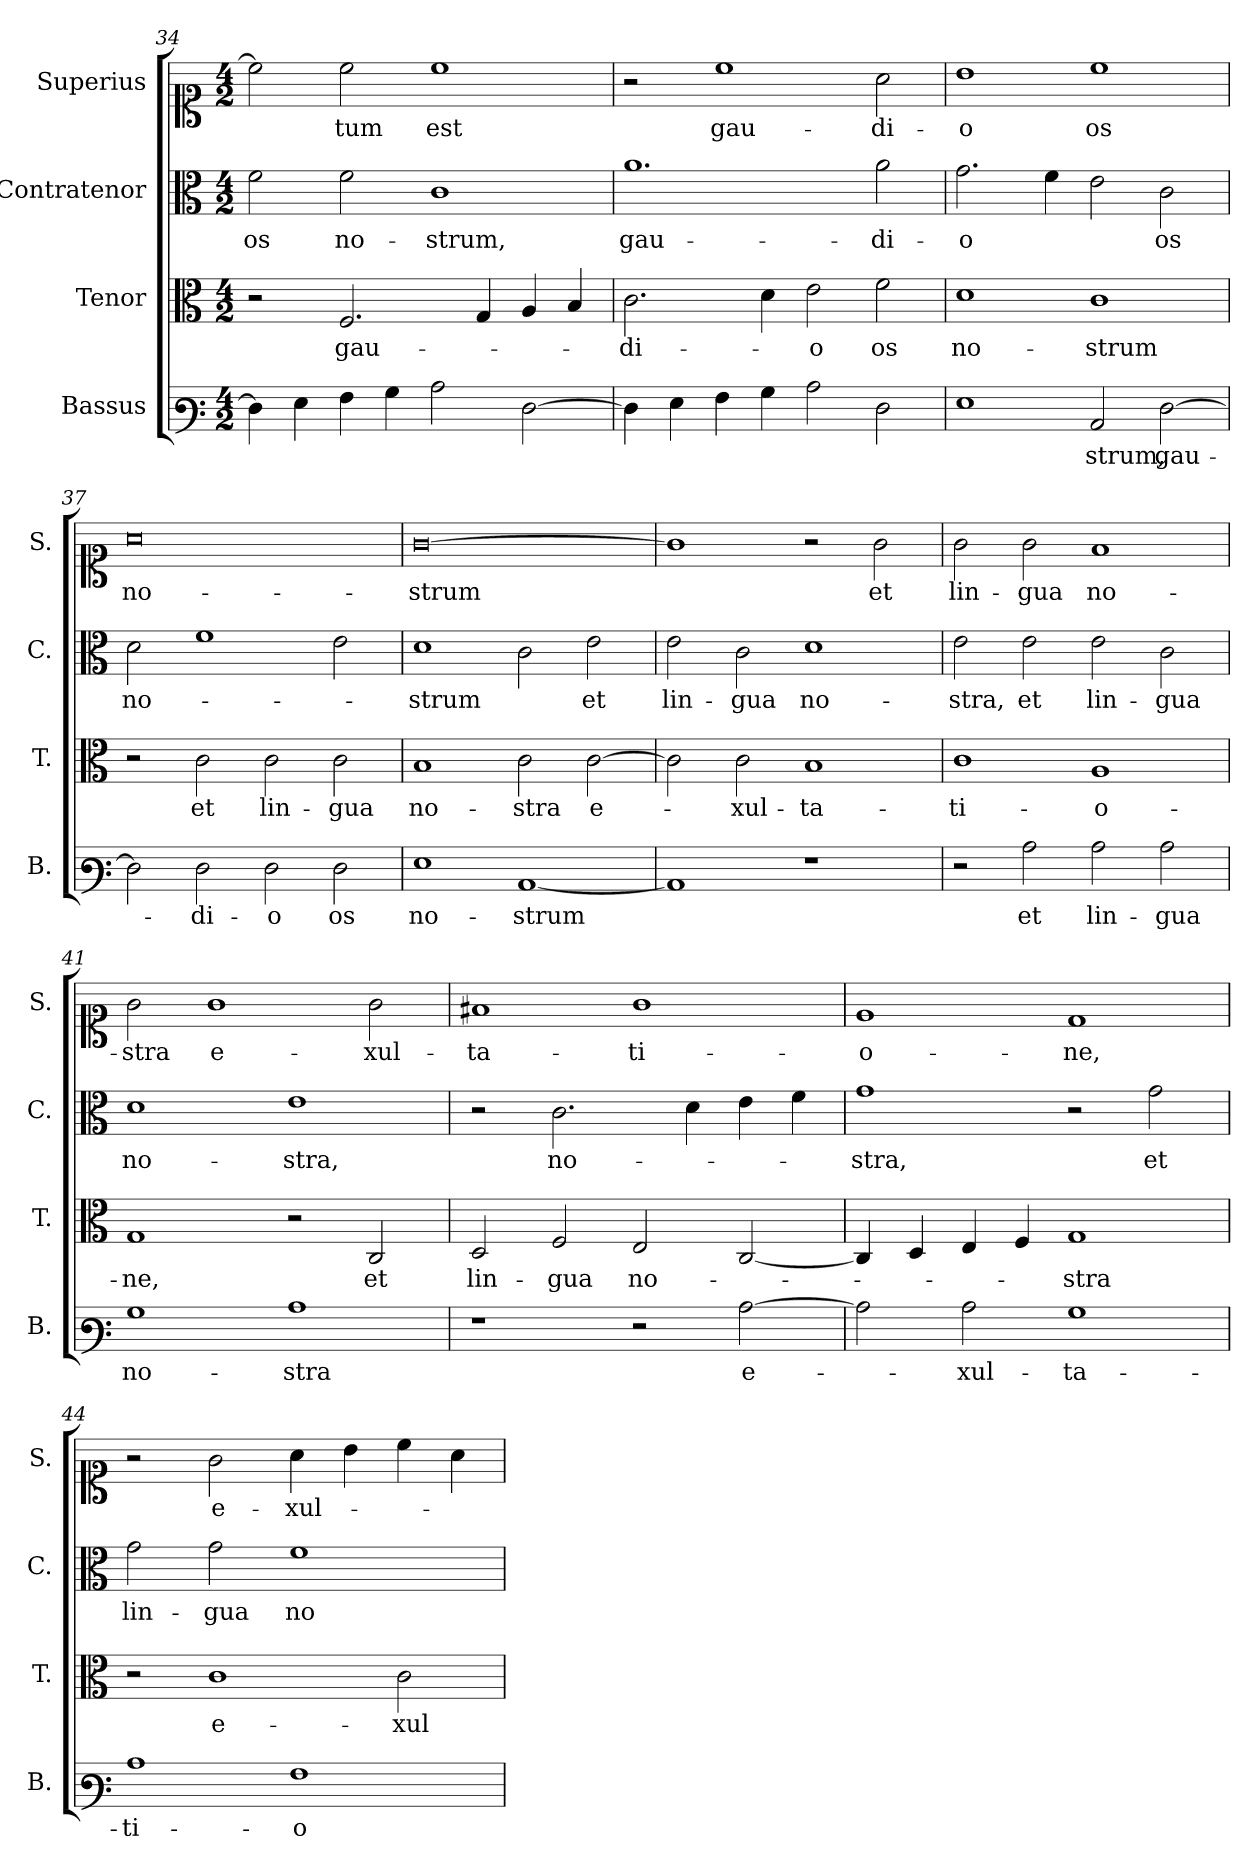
**kern	**text	**kern	**text	**kern	**text	**kern	**text
*part4	*part4	*part3	*part3	*part2	*part2	*part1	*part1
*staff4	*staff4	*staff3	*staff3	*staff2	*staff2	*staff1	*staff1
*I"Bassus	*	*I"Tenor	*	*I"Contratenor	*	*I"Superius	*
*I'B.	*	*I'T.	*	*I'C.	*	*I'S.	*
*clefF3	*	*clefC3	*	*clefC3	*	*clefC1	*
*k[]	*	*k[]	*	*k[]	*	*k[]	*
*M4/2	*	*M4/2	*	*M4/2	*	*M4/2	*
=34	=34	=34	=34	=34	=34	=34	=34
4F\]	.	2r	.	2f\	os	2cc\]	.
4G\	.	.	.	.	.	.	.
4A\	.	2.F/	gau-	2f\	no-	2cc\	-tum
4B\	.	.	.	.	.	.	.
2c\	.	.	.	1c	-strum,	1cc	est
.	.	4G/	.	.	.	.	.
[2F\	.	4A/	.	.	.	.	.
.	.	4B/	.	.	.	.	.
=35	=35	=35	=35	=35	=35	=35	=35
4F\]	.	2.c\	-di-	1.a	gau-	2r	.
4G\	.	.	.	.	.	.	.
4A\	.	.	.	.	.	1cc	gau-
4B\	.	4d\	.	.	.	.	.
2c\	.	2e\	o	.	.	.	.
2F\	.	2f\	os	2a\	-di-	2a\	-di-
=36	=36	=36	=36	=36	=36	=36	=36
1G	.	1d	no-	2.g\	-o	1b	-o
.	.	.	.	4f\	.	.	.
2C/	-strum,	1c	-strum	2e\	.	1cc	os
[2F\	gau-	.	.	2c\	os	.	.
=37	=37	=37	=37	=37	=37	=37	=37
2F\]	.	2r	.	2d\	no-	0a	no-
2F\	-di-	2c\	et	1f	.	.	.
2F\	-o	2c\	lin-	.	.	.	.
2F\	os	2c\	-gua	2e\	.	.	.
=38	=38	=38	=38	=38	=38	=38	=38
1G	no-	1B	no-	1d	-strum	[0g	strum
[1C	-strum	2c\	-stra	2c\	.	.	.
.	.	[2c\	e-	2e\	et	.	.
=39	=39	=39	=39	=39	=39	=39	=39
1C]	.	2c\]	.	2e\	lin-	1g]	.
.	.	2c\	-xul-	2c\	-gua	.	.
1r	.	1B	-ta-	1d	no-	2r	.
.	.	.	.	.	.	2g\	et
=40	=40	=40	=40	=40	=40	=40	=40
2r	.	1c	-ti-	2e\	-stra,	2g\	lin-
2c\	et	.	.	2e\	et	2g\	-gua
2c\	lin-	1A	-o-	2e\	lin-	1f	no-
2c\	-gua	.	.	2c\	-gua	.	.
=41	=41	=41	=41	=41	=41	=41	=41
1B	no-	1G	-ne,	1d	no-	2g\	-stra
.	.	.	.	.	.	1g	e-
1c	-stra	2r	.	1e	-stra,	.	.
.	.	2C/	et	.	.	2g\	-xul-
=42	=42	=42	=42	=42	=42	=42	=42
1r	.	2D/	lin-	2r	.	1f#X	-ta-
.	.	2F/	-gua	2.c\	no-	.	.
2r	.	2E/	no-	.	.	1g	-ti-
.	.	.	.	4d\	.	.	.
[2c\	e-	[2C/	.	4e\	.	.	.
.	.	.	.	4f\	.	.	.
=43	=43	=43	=43	=43	=43	=43	=43
2c\]	.	4C/]	.	1g	-stra,	1e	-o-
.	.	4D/	.	.	.	.	.
2c\	-xul-	4E/	.	.	.	.	.
.	.	4F/	.	.	.	.	.
1B	-ta-	1G	-stra	2r	.	1d	-ne,
.	.	.	.	2g\	et	.	.
=44	=44	=44	=44	=44	=44	=44	=44
1c	-ti-	2r	.	2g\	lin-	2r	.
.	.	1c	e-	2g\	-gua	2g\	e-
1A	-o-	.	.	1f	no-	4a\	-xul-
.	.	.	.	.	.	4b\	.
.	.	2c\	-xul-	.	.	4cc\	.
.	.	.	.	.	.	4a\	.
=	=	=	=	=	=	=	=
*-	*-	*-	*-	*-	*-	*-	*-
